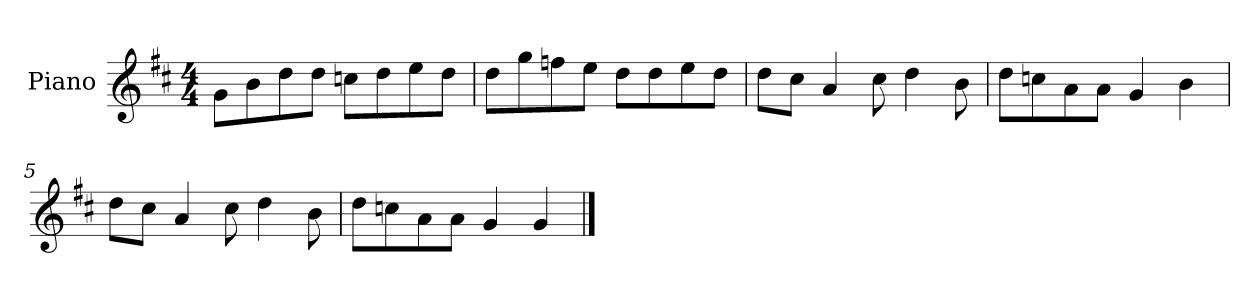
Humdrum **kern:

**kern
*part1
*staff1
*I"Piano
*I'P-no
*clefG2
*k[f#c#]
*M4/4
*MM90
=1
8g\L
8b\
8dd\
8dd\J
8ccn\L
8dd\
8ee\
8dd\J
=2
8dd\L
8gg\
8ffn\
8ee\J
8dd\L
8dd\
8ee\
8dd\J
=3
8dd\L
8cc#\J
4a/
8cc#\
4dd\
8b\
=4
8dd\L
8ccn\
8a\
8a\J
4g/
4b\
=5
8dd\L
8cc#\J
4a/
8cc#\
4dd\
8b\
!!LO:LB:g=z
=6
8dd\L
8ccn\
8a\
8a\J
4g/
4g/
==
*-
